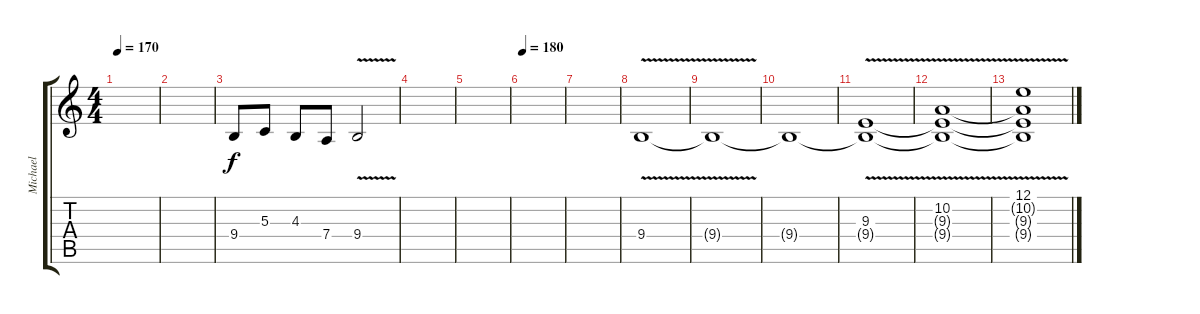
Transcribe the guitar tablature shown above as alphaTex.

\track ("Michael " "Michael ") {instrument synthstrings2}
\staff {score tabs}
\tuning (E4 B3 G3 D3 A2 E2) {hide}
\ts (4 4)
\tempo 170
\clef g2
\ks c
|
|
9.4.8{volume 16 instrument stringensemble1} 5.3.8 4.3.8 7.4.8 9.4{v}.2 |
|
|
\tempo 180
|
|
9.4{v}.1{dy f} |
9.4{t}.1 |
9.4{t}.1 |
(9.3{v} 9.4{t}).1 |
(10.2{v} 9.3{t} 9.4{t}).1 |
(12.1{v} 10.2{t} 9.3{t} 9.4{t}).1
